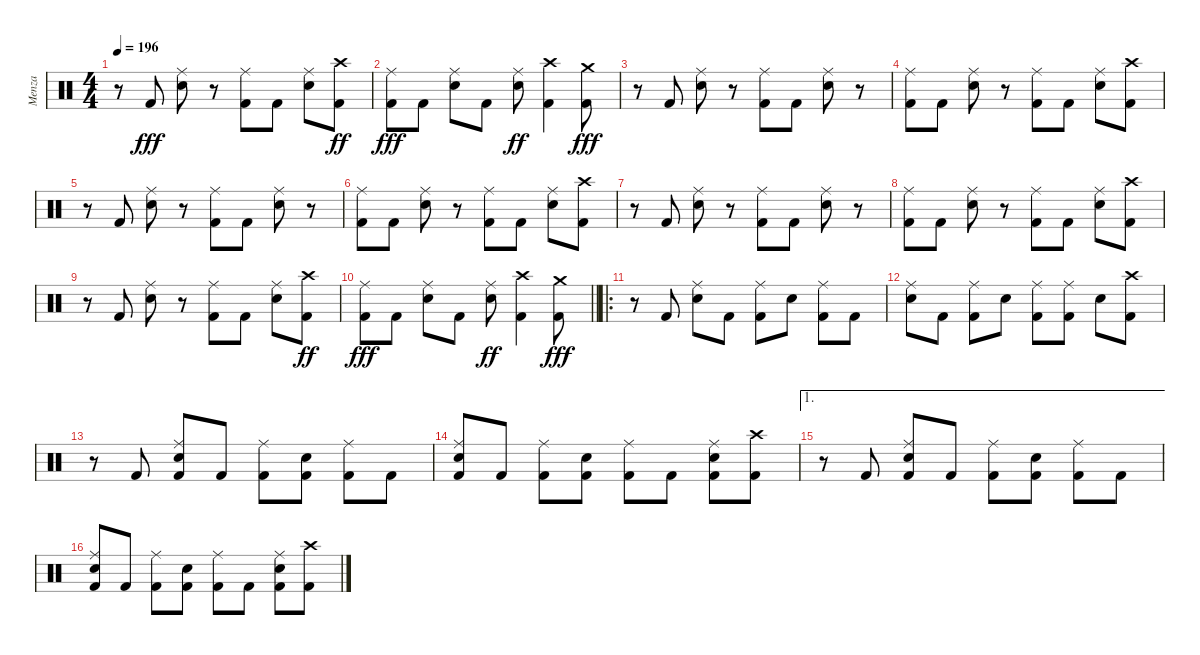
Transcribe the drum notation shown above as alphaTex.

\track ("Menza" "Menza") {instrument percussion}
\staff {score}
\articulation defaults
\ts (4 4)
\tempo 196
\clef neutral
\ks c
r.8{dy fff} "Kick (hit) 2".8 ("Ride (middle)" "Snare (hit) 2").8 r.8 ("Ride (middle)" "Kick (hit) 2").8 "Kick (hit) 2".8 ("Ride (middle)" "Snare (hit) 2").8 ("Crash high (hit)" "Kick (hit) 2").8{dy ff} |
("Ride (middle)" "Kick (hit) 2").8{dy fff} "Kick (hit) 2".8 ("Ride (middle)" "Snare (hit) 2").8 "Kick (hit) 2".8 ("Ride (middle)" "Snare (hit) 2").8{dy ff} ("Crash high (hit)" "Kick (hit) 2").4 ("Crash medium (hit)" "Kick (hit) 2").8{dy fff} |
r.8 "Kick (hit) 2".8 ("Ride (middle)" "Snare (hit) 2").8 r.8 ("Ride (middle)" "Kick (hit) 2").8 "Kick (hit) 2".8 ("Ride (middle)" "Snare (hit) 2").8 r.8 |
("Ride (middle)" "Kick (hit) 2").8 "Kick (hit) 2".8 ("Ride (middle)" "Snare (hit) 2").8 r.8 ("Ride (middle)" "Kick (hit) 2").8 "Kick (hit) 2".8 ("Ride (middle)" "Snare (hit) 2").8 ("Crash high (hit)" "Kick (hit) 2").8 |
r.8 "Kick (hit) 2".8 ("Ride (middle)" "Snare (hit) 2").8 r.8 ("Ride (middle)" "Kick (hit) 2").8 "Kick (hit) 2".8 ("Ride (middle)" "Snare (hit) 2").8 r.8 |
("Ride (middle)" "Kick (hit) 2").8 "Kick (hit) 2".8 ("Ride (middle)" "Snare (hit) 2").8 r.8 ("Ride (middle)" "Kick (hit) 2").8 "Kick (hit) 2".8 ("Ride (middle)" "Snare (hit) 2").8 ("Crash high (hit)" "Kick (hit) 2").8 |
r.8 "Kick (hit) 2".8 ("Ride (middle)" "Snare (hit) 2").8 r.8 ("Ride (middle)" "Kick (hit) 2").8 "Kick (hit) 2".8 ("Ride (middle)" "Snare (hit) 2").8 r.8 |
("Ride (middle)" "Kick (hit) 2").8 "Kick (hit) 2".8 ("Ride (middle)" "Snare (hit) 2").8 r.8 ("Ride (middle)" "Kick (hit) 2").8 "Kick (hit) 2".8 ("Ride (middle)" "Snare (hit) 2").8 ("Crash high (hit)" "Kick (hit) 2").8 |
r.8 "Kick (hit) 2".8 ("Ride (middle)" "Snare (hit) 2").8 r.8 ("Ride (middle)" "Kick (hit) 2").8 "Kick (hit) 2".8 ("Ride (middle)" "Snare (hit) 2").8 ("Crash high (hit)" "Kick (hit) 2").8{dy ff} |
\barLineRight lightlight
("Ride (middle)" "Kick (hit) 2").8{dy fff} "Kick (hit) 2".8 ("Ride (middle)" "Snare (hit) 2").8 "Kick (hit) 2".8 ("Ride (middle)" "Snare (hit) 2").8{dy ff} ("Crash high (hit)" "Kick (hit) 2").4 ("Crash medium (hit)" "Kick (hit) 2").8{dy fff} |
\ro
r.8 "Kick (hit) 2".8 ("Ride (middle)" "Snare (hit) 2").8 "Kick (hit) 2".8 ("Ride (middle)" "Kick (hit) 2").8 "Snare (hit) 2".8 ("Ride (middle)" "Kick (hit) 2").8 "Kick (hit) 2".8 |
("Ride (middle)" "Snare (hit) 2").8 "Kick (hit) 2".8 ("Ride (middle)" "Kick (hit) 2").8 "Snare (hit) 2".8 ("Ride (middle)" "Kick (hit) 2").8 ("Ride (middle)" "Kick (hit) 2").8 "Snare (hit) 2".8 ("Crash high (hit)" "Kick (hit) 2").8 |
r.8 "Kick (hit) 2".8 ("Ride (middle)" "Snare (hit) 2" "Kick (hit) 2").8 "Kick (hit) 2".8 ("Ride (middle)" "Kick (hit) 2").8 ("Snare (hit) 2" "Kick (hit) 2").8 ("Ride (middle)" "Kick (hit) 2").8 "Kick (hit) 2".8 |
("Ride (middle)" "Snare (hit) 2" "Kick (hit) 2").8 "Kick (hit) 2".8 ("Ride (middle)" "Kick (hit) 2").8 ("Snare (hit) 2" "Kick (hit) 2").8 ("Ride (middle)" "Kick (hit) 2").8 "Kick (hit) 2".8 ("Ride (middle)" "Snare (hit) 2" "Kick (hit) 2").8 ("Crash high (hit)" "Kick (hit) 2").8 |
\ae 1
r.8 "Kick (hit) 2".8 ("Ride (middle)" "Snare (hit) 2" "Kick (hit) 2").8 "Kick (hit) 2".8 ("Ride (middle)" "Kick (hit) 2").8 ("Snare (hit) 2" "Kick (hit) 2").8 ("Ride (middle)" "Kick (hit) 2").8 "Kick (hit) 2".8 |
("Ride (middle)" "Snare (hit) 2" "Kick (hit) 2").8 "Kick (hit) 2".8 ("Ride (middle)" "Kick (hit) 2").8 ("Snare (hit) 2" "Kick (hit) 2").8 ("Ride (middle)" "Kick (hit) 2").8 "Kick (hit) 2".8 ("Ride (middle)" "Snare (hit) 2" "Kick (hit) 2").8 ("Crash high (hit)" "Kick (hit) 2").8
